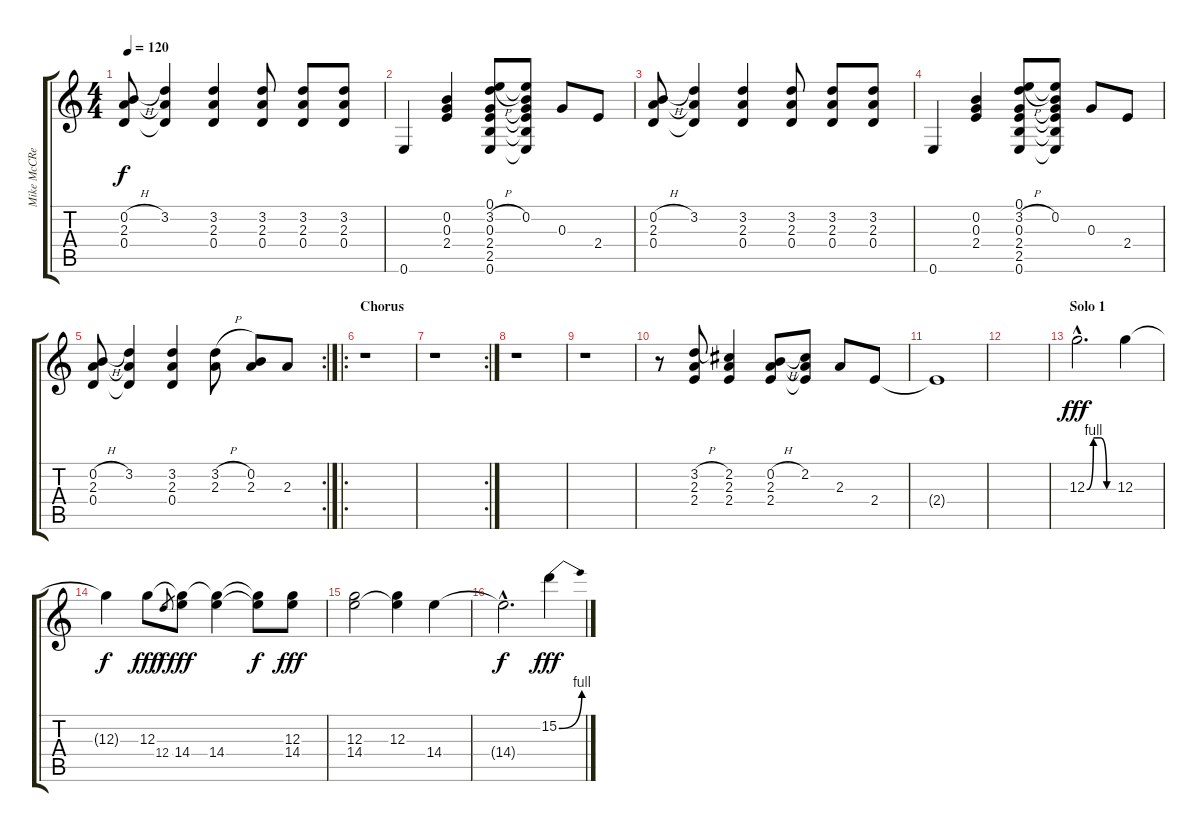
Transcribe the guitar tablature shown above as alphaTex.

\track ("Mike McCReady" "Mike McCRe") {instrument acousticguitarsteel}
\staff {score tabs}
\tuning (E4 B3 G3 D3 A2 E2) {hide}
\ts (4 4)
\tempo 120
\clef g2
\ks c
(0.2{h} 2.3 0.4).8{dy f} (3.2 2.3{t} 0.4{t}).4 (3.2 2.3 0.4).4 (3.2 2.3 0.4).8 (3.2 2.3 0.4).8 (3.2 2.3 0.4).8 |
0.6.4 (0.2 0.3 2.4).4 (0.1 3.2{h} 0.3 2.4 2.5 0.6).8 (0.1{t} 0.2 0.3{t} 2.4{t} 2.5{t} 0.6{t}).8 0.3.8 2.4.8 |
(0.2{h} 2.3 0.4).8 (3.2 2.3{t} 0.4{t}).4 (3.2 2.3 0.4).4 (3.2 2.3 0.4).8 (3.2 2.3 0.4).8 (3.2 2.3 0.4).8 |
0.6.4 (0.2 0.3 2.4).4 (0.1 3.2{h} 0.3 2.4 2.5 0.6).8 (0.1{t} 0.2 0.3{t} 2.4{t} 2.5{t} 0.6{t}).8 0.3.8 2.4.8 |
\rc 2
(0.2{h} 2.3 0.4).8 (3.2 2.3{t} 0.4{t}).4 (3.2 2.3 0.4).4 (3.2{h} 2.3).8 (0.2 2.3).8 2.3.8 |
\ro
\section ("" "Chorus")
r.1 |
\rc 2
r.1 |
r.1 |
r.1 |
r.8 (3.2{h} 2.3 2.4).8 (2.2 2.3 2.4).4 (0.2{h} 2.3 2.4).8 (2.2 2.3{t} 2.4{t}).8 2.3.8 2.4.8 |
2.4{t}.1 |
|
\section ("" "Solo 1")
12.3{be (custom 0 0 15 4 30 4 45 0 60 0) hac}.2{d dy fff volume 16} 12.3.4 |
12.3{t}.4{dy f} 12.3.8{dy fff} 12.4.8{gr dy f} (12.3{t} 14.4).8{dy fff} (12.3{t} 14.4).4 (12.3{t} 14.4{t}).8{dy f} (12.3 14.4).8{dy fff} |
(12.3 14.4).2 (12.3 14.4{t}).4 14.4.4 |
14.4{hac t}.2{d dy f} 15.2{be (bend 0 0 60 4)}.4{dy fff}
